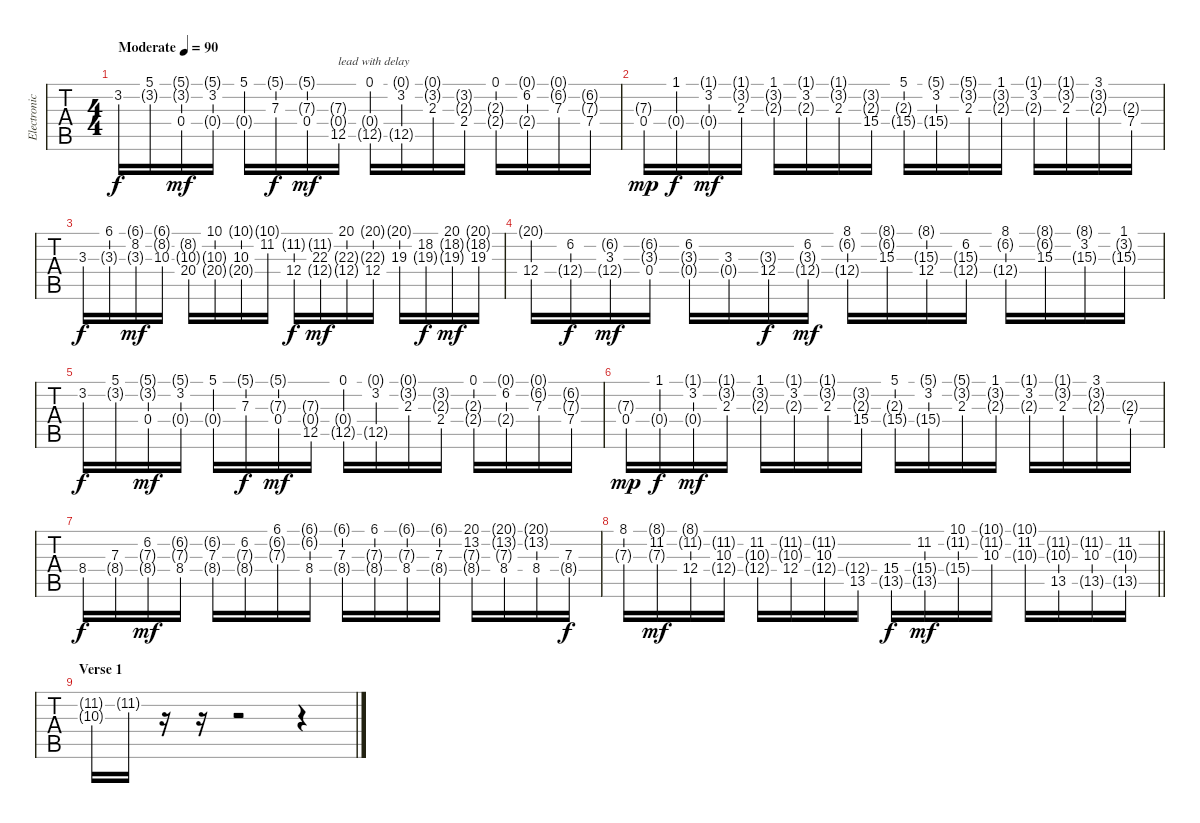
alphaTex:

\track ("Electronic" "Electronic") {instrument lead2sawtooth}
\staff {tabs}
\tuning (C4 G3 Eb3 Bb2 F2 Bb1) {hide}
\ts (4 4)
\tempo (90 "Moderate")
\clef f4
\ks c
3.2.16{dy f instrument lead2sawtooth} (5.1 3.2{g}).16 (5.1{g} 3.2{g} 0.4).16{dy mf} (5.1{g} 3.2 0.4{g}).16 (5.1 0.4{g}).16 (5.1{g} 7.3).16{dy f} (5.1{g} 7.3{g} 0.4).16{dy mf} (7.3{g} 0.4{g} 12.5).16{txt "lead with delay"} (0.1 0.4{g} 12.5{g}).16 (0.1{g} 3.2 12.5{g}).16 (0.1{g} 3.2{g} 2.3).16 (3.2{g} 2.3{g} 2.4).16 (0.1 2.3{g} 2.4{g}).16 (0.1{g} 6.2 2.4{g}).16 (0.1{g} 6.2{g} 7.3).16 (6.2{g} 7.3{g} 7.4).16 |
(7.3{g} 0.4).16{dy mp} (1.1 0.4{g}).16{dy f} (1.1{g} 3.2 0.4{g}).16{dy mf} (1.1{g} 3.2{g} 2.3).16 (1.1 3.2{g} 2.3{g}).16 (1.1{g} 3.2 2.3{g}).16 (1.1{g} 3.2{g} 2.3).16 (3.2{g} 2.3{g} 15.4).16 (5.1 2.3{g} 15.4{g}).16 (5.1{g} 3.2 15.4{g}).16 (5.1{g} 3.2{g} 2.3).16 (1.1 3.2{g} 2.3{g}).16 (1.1{g} 3.2 2.3{g}).16 (1.1{g} 3.2{g} 2.3).16 (3.1 3.2{g} 2.3{g}).16 (2.3{g} 7.4).16 |
3.3.16{dy f} (6.1 3.3{g}).16 (6.1{g} 8.2 3.3{g}).16{dy mf} (6.1{g} 8.2{g} 10.3).16 (8.2{g} 10.3{g} 20.4).16 (10.1 10.3{g} 20.4{g}).16 (10.1{g} 10.3 20.4{g}).16 (10.1{g} 11.2).16 (11.2{g} 12.4).16{dy f} (11.2{g} 22.3 12.4{g}).16{dy mf} (20.1 22.3{g} 12.4{g}).16 (20.1{g} 22.3{g} 12.4).16 (20.1{g} 19.3).16 (18.2 19.3{g}).16{dy f} (20.1 18.2{g} 19.3{g}).16{dy mf} (20.1{g} 18.2{g} 19.3).16 |
(20.1{g} 12.4).16 (6.2 12.4{g}).16{dy f} (6.2{g} 3.3 12.4{g}).16{dy mf} (6.2{g} 3.3{g} 0.4).16 (6.2 3.3{g} 0.4{g}).16 (3.3 0.4{g}).16 (3.3{g} 12.4).16{dy f} (6.2 3.3{g} 12.4{g}).16{dy mf} (8.1 6.2{g} 12.4{g}).16 (8.1{g} 6.2{g} 15.3).16 (8.1{g} 15.3{g} 12.4).16 (6.2 15.3{g} 12.4{g}).16 (8.1 6.2{g} 12.4{g}).16 (8.1{g} 6.2{g} 15.3).16 (8.1{g} 3.2 15.3{g}).16 (1.1 3.2{g} 15.3{g}).16 |
3.2.16{dy f} (5.1 3.2{g}).16 (5.1{g} 3.2{g} 0.4).16{dy mf} (5.1{g} 3.2 0.4{g}).16 (5.1 0.4{g}).16 (5.1{g} 7.3).16{dy f} (5.1{g} 7.3{g} 0.4).16{dy mf} (7.3{g} 0.4{g} 12.5).16 (0.1 0.4{g} 12.5{g}).16 (0.1{g} 3.2 12.5{g}).16 (0.1{g} 3.2{g} 2.3).16 (3.2{g} 2.3{g} 2.4).16 (0.1 2.3{g} 2.4{g}).16 (0.1{g} 6.2 2.4{g}).16 (0.1{g} 6.2{g} 7.3).16 (6.2{g} 7.3{g} 7.4).16 |
(7.3{g} 0.4).16{dy mp} (1.1 0.4{g}).16{dy f} (1.1{g} 3.2 0.4{g}).16{dy mf} (1.1{g} 3.2{g} 2.3).16 (1.1 3.2{g} 2.3{g}).16 (1.1{g} 3.2 2.3{g}).16 (1.1{g} 3.2{g} 2.3).16 (3.2{g} 2.3{g} 15.4).16 (5.1 2.3{g} 15.4{g}).16 (5.1{g} 3.2 15.4{g}).16 (5.1{g} 3.2{g} 2.3).16 (1.1 3.2{g} 2.3{g}).16 (1.1{g} 3.2 2.3{g}).16 (1.1{g} 3.2{g} 2.3).16 (3.1 3.2{g} 2.3{g}).16 (2.3{g} 7.4).16 |
8.4.16{dy f} (7.3 8.4{g}).16 (6.2 7.3{g} 8.4{g}).16{dy mf} (6.2{g} 7.3{g} 8.4).16 (6.2{g} 7.3 8.4{g}).16 (6.2 7.3{g} 8.4{g}).16 (6.1 6.2{g} 7.3{g}).16 (6.1{g} 6.2{g} 8.4).16 (6.1{g} 7.3 8.4{g}).16 (6.1 7.3{g} 8.4{g}).16 (6.1{g} 7.3{g} 8.4).16 (6.1{g} 7.3 8.4{g}).16 (20.1 13.2 7.3{g} 8.4{g}).16 (20.1{g} 13.2{g} 7.3{g} 8.4).16 (20.1{g} 13.2{g} 8.4).16 (7.3 8.4{g}).16{dy f} |
\barLineRight lightlight
(8.1 7.3{g}).16 (8.1{g} 11.2 7.3{g}).16{dy mf} (8.1{g} 11.2{g} 12.4).16 (11.2{g} 10.3 12.4{g}).16 (11.2 10.3{g} 12.4{g}).16 (11.2{g} 10.3{g} 12.4).16 (11.2{g} 10.3 12.4{g}).16 (12.4{g} 13.5).16 (15.4 13.5{g}).16{dy f} (11.2 15.4{g} 13.5{g}).16{dy mf} (10.1 11.2{g} 15.4{g}).16 (10.1{g} 11.2{g} 10.3).16 (10.1{g} 11.2 10.3{g}).16 (11.2{g} 10.3{g} 13.5).16 (11.2{g} 10.3 13.5{g}).16 (11.2 10.3{g} 13.5{g}).16 |
\section ("" "Verse 1")
(11.2{g} 10.3{g}).16 11.2{g}.16 r.16 r.16 r.2 r.4
